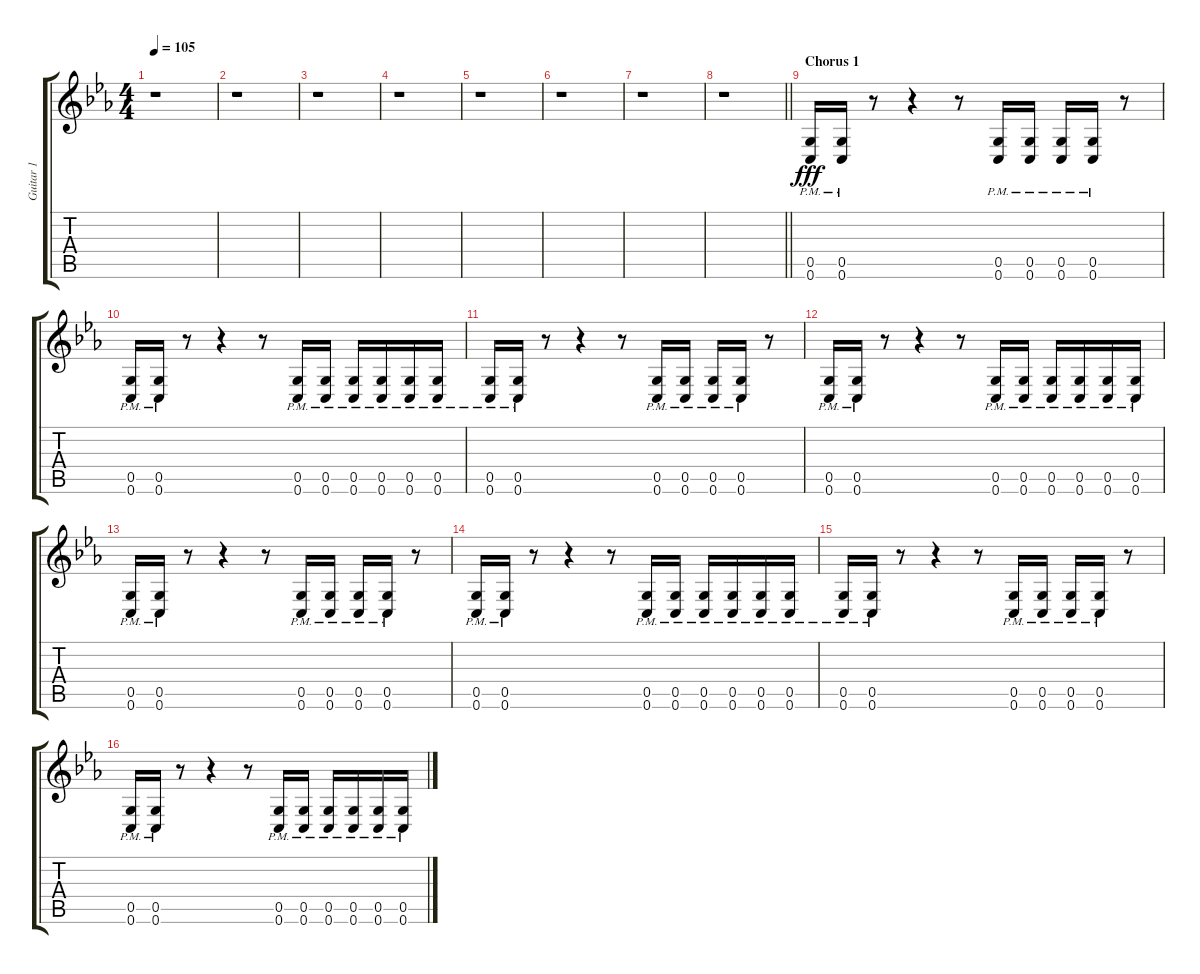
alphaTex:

\track ("Guitar 1" "Guitar 1") {instrument distortionguitar}
\staff {score tabs}
\tuning (D4 A3 F3 C3 G2 C2) {hide}
\ts (4 4)
\tempo 105
\clef g2
\ks eb
r.1{dy fff instrument distortionguitar} |
r.1 |
r.1 |
r.1 |
r.1 |
r.1 |
r.1 |
\barLineRight lightlight
r.1 |
\section ("" "Chorus 1")
(0.5{pm} 0.6{pm}).16 (0.5{pm} 0.6{pm}).16 r.8 r.4 r.8 (0.5{pm} 0.6{pm}).16 (0.5{pm} 0.6{pm}).16 (0.5{pm} 0.6{pm}).16 (0.5{pm} 0.6{pm}).16 r.8 |
(0.5{pm} 0.6{pm}).16 (0.5{pm} 0.6{pm}).16 r.8 r.4 r.8 (0.5{pm} 0.6{pm}).16 (0.5{pm} 0.6{pm}).16 (0.5{pm} 0.6{pm}).16 (0.5{pm} 0.6{pm}).16 (0.5{pm} 0.6{pm}).16 (0.5{pm} 0.6{pm}).16 |
(0.5{pm} 0.6{pm}).16 (0.5{pm} 0.6{pm}).16 r.8 r.4 r.8 (0.5{pm} 0.6{pm}).16 (0.5{pm} 0.6{pm}).16 (0.5{pm} 0.6{pm}).16 (0.5{pm} 0.6{pm}).16 r.8 |
(0.5{pm} 0.6{pm}).16 (0.5{pm} 0.6{pm}).16 r.8 r.4 r.8 (0.5{pm} 0.6{pm}).16 (0.5{pm} 0.6{pm}).16 (0.5{pm} 0.6{pm}).16 (0.5{pm} 0.6{pm}).16 (0.5{pm} 0.6{pm}).16 (0.5{pm} 0.6{pm}).16 |
(0.5{pm} 0.6{pm}).16 (0.5{pm} 0.6{pm}).16 r.8 r.4 r.8 (0.5{pm} 0.6{pm}).16 (0.5{pm} 0.6{pm}).16 (0.5{pm} 0.6{pm}).16 (0.5{pm} 0.6{pm}).16 r.8 |
(0.5{pm} 0.6{pm}).16 (0.5{pm} 0.6{pm}).16 r.8 r.4 r.8 (0.5{pm} 0.6{pm}).16 (0.5{pm} 0.6{pm}).16 (0.5{pm} 0.6{pm}).16 (0.5{pm} 0.6{pm}).16 (0.5{pm} 0.6{pm}).16 (0.5{pm} 0.6{pm}).16 |
(0.5{pm} 0.6{pm}).16 (0.5{pm} 0.6{pm}).16 r.8 r.4 r.8 (0.5{pm} 0.6{pm}).16 (0.5{pm} 0.6{pm}).16 (0.5{pm} 0.6{pm}).16 (0.5{pm} 0.6{pm}).16 r.8 |
(0.5{pm} 0.6{pm}).16 (0.5{pm} 0.6{pm}).16 r.8 r.4 r.8 (0.5{pm} 0.6{pm}).16 (0.5{pm} 0.6{pm}).16 (0.5{pm} 0.6{pm}).16 (0.5{pm} 0.6{pm}).16 (0.5{pm} 0.6{pm}).16 (0.5{pm} 0.6{pm}).16
